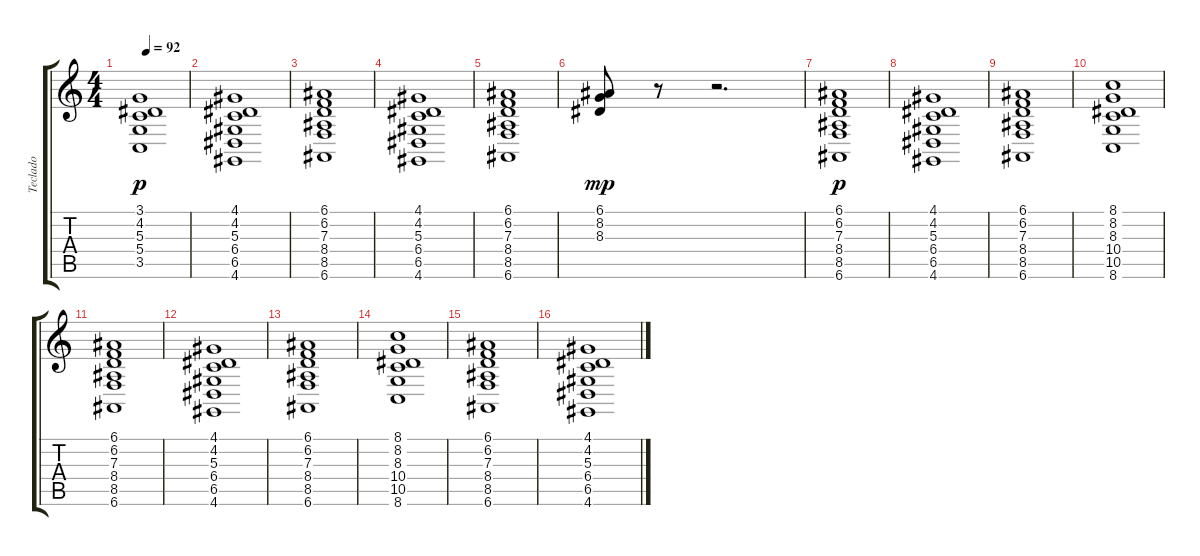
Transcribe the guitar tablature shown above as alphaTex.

\track ("Teclado" "Teclado") {instrument stringensemble1}
\staff {score tabs}
\tuning (E4 B3 G3 D3 A2 E2) {hide}
\ts (4 4)
\tempo 92
\clef g2
\ks c
(3.1 4.2 5.3 5.4 3.5).1{dy p} |
(4.1 4.2 5.3 6.4 6.5 4.6).1 |
(6.1 6.2 7.3 8.4 8.5 6.6).1 |
(4.1 4.2 5.3 6.4 6.5 4.6).1 |
(6.1 6.2 7.3 8.4 8.5 6.6).1 |
(6.1 8.2 8.3).8{dy mp} r.8 r.2{d} |
(6.1 6.2 7.3 8.4 8.5 6.6).1{dy p} |
(4.1 4.2 5.3 6.4 6.5 4.6).1 |
(6.1 6.2 7.3 8.4 8.5 6.6).1 |
(8.1 8.2 8.3 10.4 10.5 8.6).1 |
(6.1 6.2 7.3 8.4 8.5 6.6).1 |
(4.1 4.2 5.3 6.4 6.5 4.6).1 |
(6.1 6.2 7.3 8.4 8.5 6.6).1 |
(8.1 8.2 8.3 10.4 10.5 8.6).1 |
(6.1 6.2 7.3 8.4 8.5 6.6).1 |
(4.1 4.2 5.3 6.4 6.5 4.6).1
